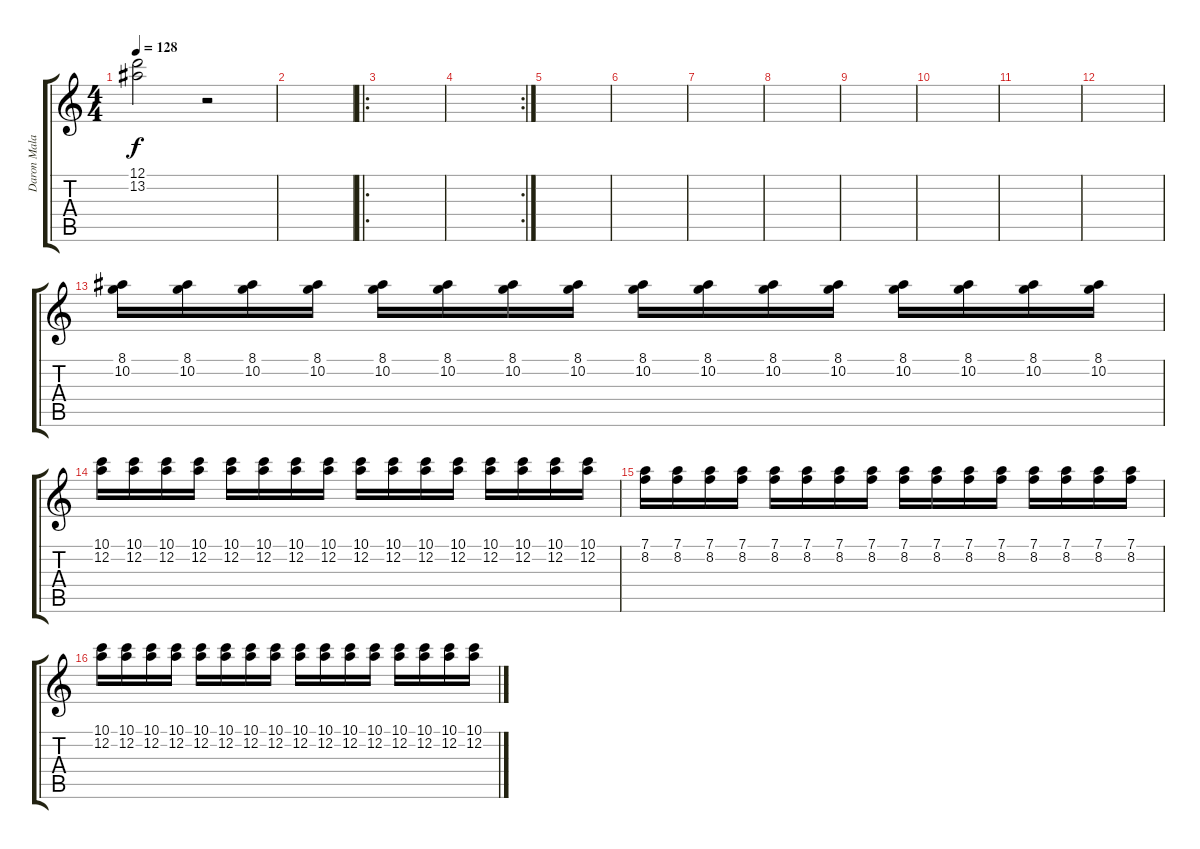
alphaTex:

\track ("Daron Malakian " "Daron Mala") {instrument electricguitarclean}
\staff {score tabs}
\tuning (D4 A3 F3 C3 G2 C2) {hide}
\ts (4 4)
\tempo 128
\clef g2
\ks c
(12.1 13.2).2{dy f} r.2 |
|
\ro
|
\rc 2
|
|
|
|
|
|
|
|
|
(8.1 10.2).16 (8.1 10.2).16 (8.1 10.2).16 (8.1 10.2).16 (8.1 10.2).16 (8.1 10.2).16 (8.1 10.2).16 (8.1 10.2).16 (8.1 10.2).16 (8.1 10.2).16 (8.1 10.2).16 (8.1 10.2).16 (8.1 10.2).16 (8.1 10.2).16 (8.1 10.2).16 (8.1 10.2).16 |
(10.1 12.2).16 (10.1 12.2).16 (10.1 12.2).16 (10.1 12.2).16 (10.1 12.2).16 (10.1 12.2).16 (10.1 12.2).16 (10.1 12.2).16 (10.1 12.2).16 (10.1 12.2).16 (10.1 12.2).16 (10.1 12.2).16 (10.1 12.2).16 (10.1 12.2).16 (10.1 12.2).16 (10.1 12.2).16 |
(7.1 8.2).16 (7.1 8.2).16 (7.1 8.2).16 (7.1 8.2).16 (7.1 8.2).16 (7.1 8.2).16 (7.1 8.2).16 (7.1 8.2).16 (7.1 8.2).16 (7.1 8.2).16 (7.1 8.2).16 (7.1 8.2).16 (7.1 8.2).16 (7.1 8.2).16 (7.1 8.2).16 (7.1 8.2).16 |
(10.1 12.2).16 (10.1 12.2).16 (10.1 12.2).16 (10.1 12.2).16 (10.1 12.2).16 (10.1 12.2).16 (10.1 12.2).16 (10.1 12.2).16 (10.1 12.2).16 (10.1 12.2).16 (10.1 12.2).16 (10.1 12.2).16 (10.1 12.2).16 (10.1 12.2).16 (10.1 12.2).16 (10.1 12.2).16
